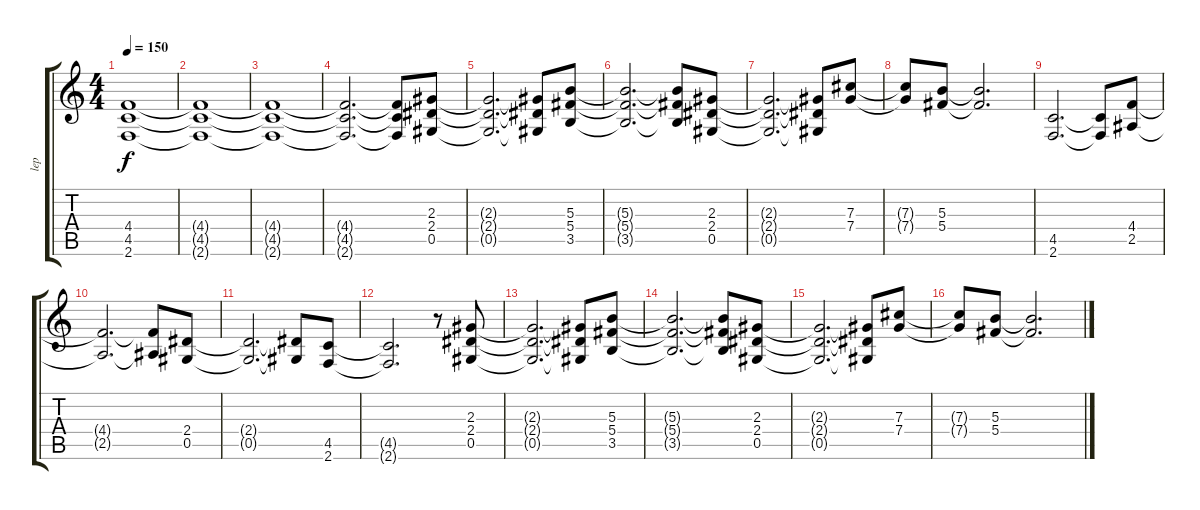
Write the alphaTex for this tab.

\track ("lep" "lep") {instrument overdrivenguitar}
\staff {score tabs}
\tuning (Eb4 Bb3 Gb3 Db3 Ab2 Eb2) {hide}
\ts (4 4)
\tempo 150
\clef g2
\ks c
(4.4 4.5 2.6).1{dy f} |
(4.4{t} 4.5{t} 2.6{t}).1 |
(4.4{t} 4.5{t} 2.6{t}).1 |
(4.4{t} 4.5{t} 2.6{t}).2{d} (4.4{t} 4.5{t} 2.6{t}).8 (2.3 2.4 0.5).8 |
(2.3{t} 2.4{t} 0.5{t}).2{d} (2.3{t} 2.4{t} 0.5{t}).8 (5.3 5.4 3.5).8 |
(5.3{t} 5.4{t} 3.5{t}).2{d} (5.3{t} 5.4{t} 3.5{t}).8 (2.3 2.4 0.5).8 |
(2.3{t} 2.4{t} 0.5{t}).2{d} (2.3{t} 2.4{t} 0.5{t}).8 (7.3 7.4).8 |
(7.3{t} 7.4{t}).8 (5.3 5.4).8 (5.3{t} 5.4{t}).2{d} |
(4.5 2.6).2{d} (4.5{t} 2.6{t}).8 (4.4 2.5).8 |
(4.4{t} 2.5{t}).2{d} (4.4{t} 2.5{t}).8 (2.4 0.5).8 |
(2.4{t} 0.5{t}).2{d} (2.4{t} 0.5{t}).8 (4.5 2.6).8 |
(4.5{t} 2.6{t}).2{d} r.8 (2.3 2.4 0.5).8 |
(2.3{t} 2.4{t} 0.5{t}).2{d} (2.3{t} 2.4{t} 0.5{t}).8 (5.3 5.4 3.5).8 |
(5.3{t} 5.4{t} 3.5{t}).2{d} (5.3{t} 5.4{t} 3.5{t}).8 (2.3 2.4 0.5).8 |
(2.3{t} 2.4{t} 0.5{t}).2{d} (2.3{t} 2.4{t} 0.5{t}).8 (7.3 7.4).8 |
(7.3{t} 7.4{t}).8 (5.3 5.4).8 (5.3{t} 5.4{t}).2{d}
